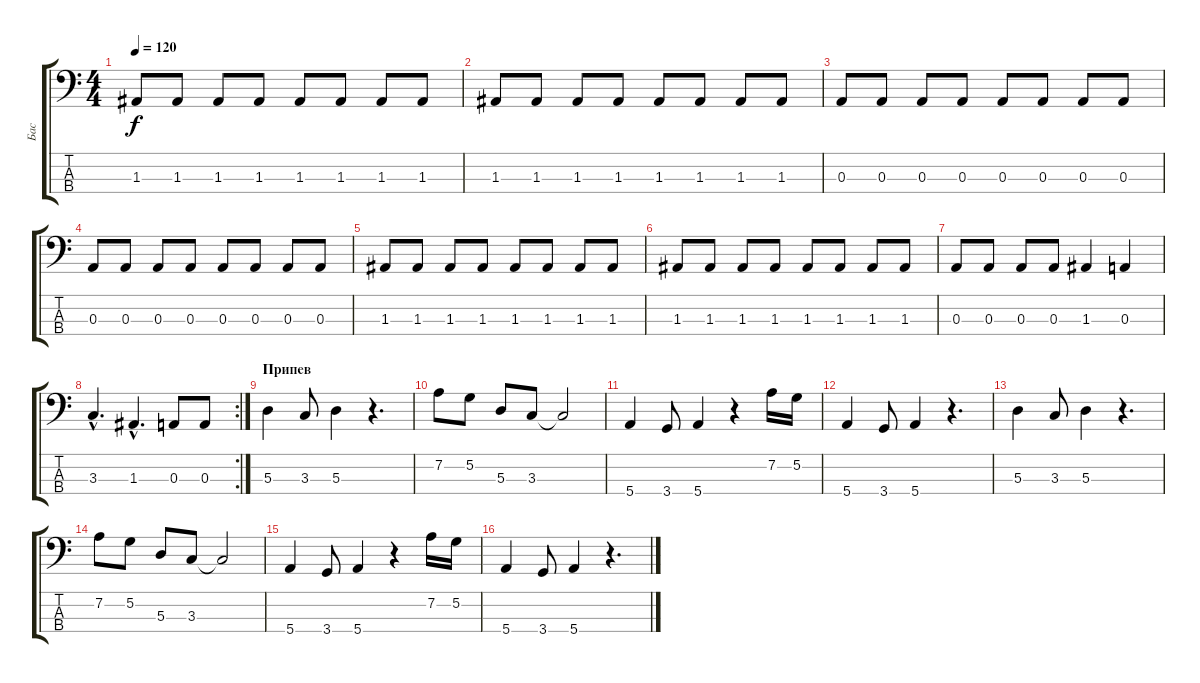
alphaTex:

\track ("Бас" "Бас") {instrument electricbassfinger}
\staff {score tabs}
\tuning (G2 D2 A1 E1) {hide}
\ts (4 4)
\tempo 120
\clef f4
\ks c
1.3.8{dy f} 1.3.8 1.3.8 1.3.8 1.3.8 1.3.8 1.3.8 1.3.8 |
1.3.8 1.3.8 1.3.8 1.3.8 1.3.8 1.3.8 1.3.8 1.3.8 |
0.3.8 0.3.8 0.3.8 0.3.8 0.3.8 0.3.8 0.3.8 0.3.8 |
0.3.8 0.3.8 0.3.8 0.3.8 0.3.8 0.3.8 0.3.8 0.3.8 |
1.3.8 1.3.8 1.3.8 1.3.8 1.3.8 1.3.8 1.3.8 1.3.8 |
1.3.8 1.3.8 1.3.8 1.3.8 1.3.8 1.3.8 1.3.8 1.3.8 |
0.3.8 0.3.8 0.3.8 0.3.8 1.3.4 0.3.4 |
\rc 2
3.3{hac}.4{d} 1.3{hac}.4{d} 0.3.8 0.3.8 |
\section ("" "Припев")
5.3.4 3.3.8 5.3.4 r.4{d} |
7.2.8 5.2.8 5.3.8 3.3.8 3.3{t}.2 |
5.4.4 3.4.8 5.4.4 r.4 7.2.16 5.2.16 |
5.4.4 3.4.8 5.4.4 r.4{d} |
5.3.4 3.3.8 5.3.4 r.4{d} |
7.2.8 5.2.8 5.3.8 3.3.8 3.3{t}.2 |
5.4.4 3.4.8 5.4.4 r.4 7.2.16 5.2.16 |
5.4.4 3.4.8 5.4.4 r.4{d}
